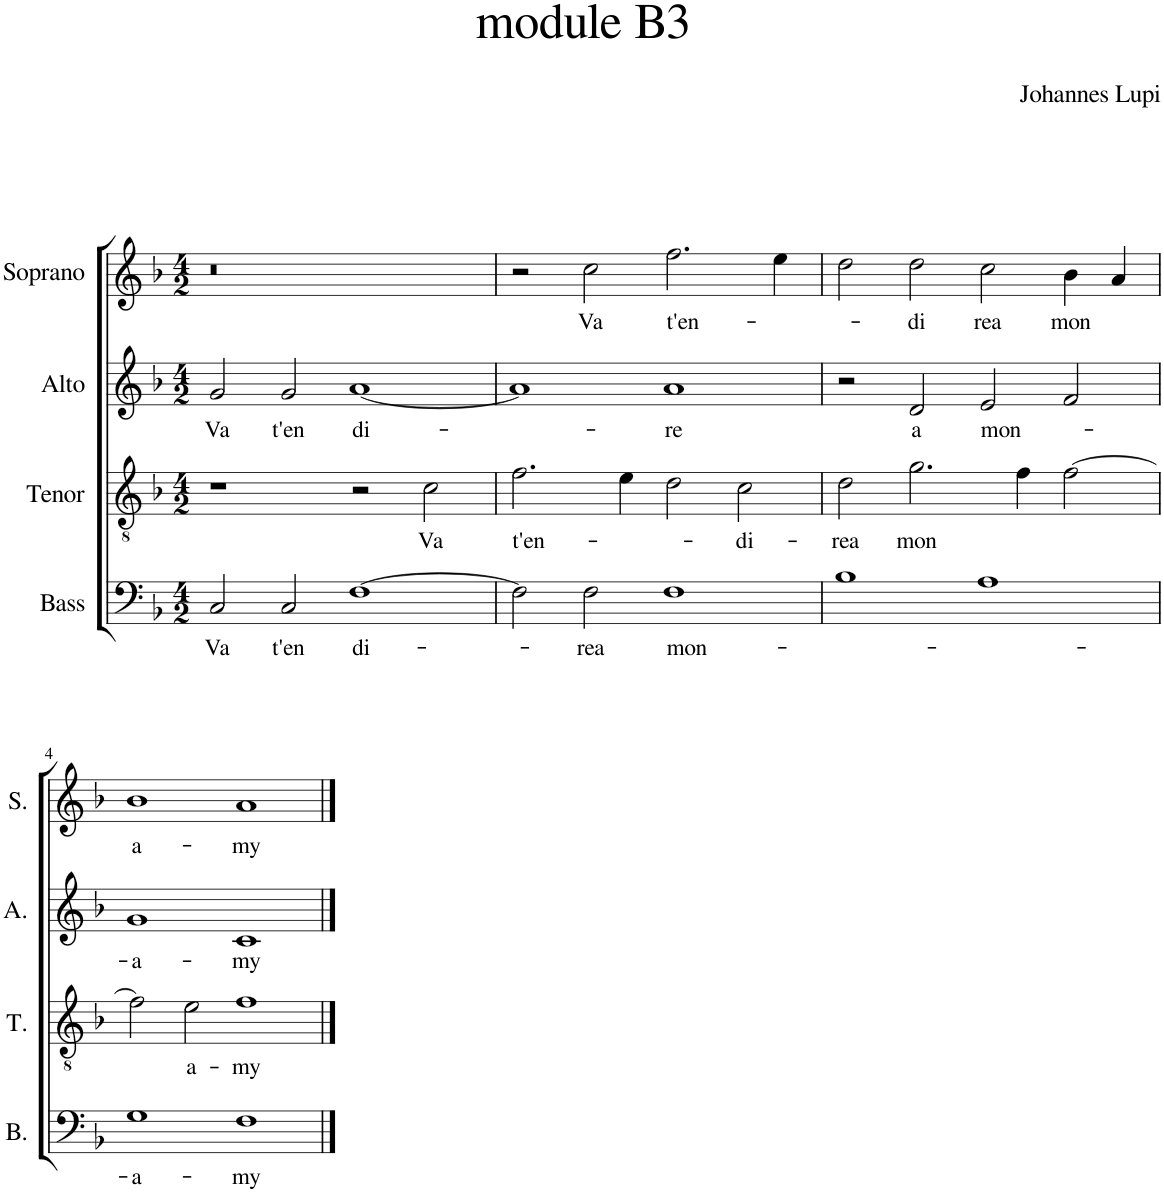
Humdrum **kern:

**kern	**text	**kern	**text	**kern	**text	**kern	**text
*part4	*part4	*part3	*part3	*part2	*part2	*part1	*part1
*staff4	*staff4	*staff3	*staff3	*staff2	*staff2	*staff1	*staff1
*I"Bass	*	*I"Tenor	*	*I"Alto	*	*I"Soprano	*
*I'B.	*	*I'T.	*	*I'A.	*	*I'S.	*
*clefF4	*	*clefGv2	*	*clefG2	*	*clefG2	*
*k[b-]	*	*k[b-]	*	*k[b-]	*	*k[b-]	*
*M4/2	*	*M4/2	*	*M4/2	*	*M4/2	*
=1	=1	=1	=1	=1	=1	=1	=1
!	!LO:LY:b	!	!	!	!LO:LY:b	!	!
2C/	Va	1r	.	2g/	Va	0r	.
!	!LO:LY:b	!	!	!	!LO:LY:b	!	!
2C/	t'en	.	.	2g/	t'en	.	.
!	!LO:LY:b	!	!	!	!LO:LY:b	!	!
[1F	di-	2r	.	[1a	di-	.	.
!	!	!	!LO:LY:b	!	!	!	!
.	.	2c\	Va	.	.	.	.
=2	=2	=2	=2	=2	=2	=2	=2
!	!	!	!LO:LY:b	!	!	!	!
2F\]	.	2.f\	t'en-	1a]	.	2r	.
!	!LO:LY:b	!	!	!	!	!	!LO:LY:b
2F\	rea	.	.	.	.	2cc\	Va
.	.	4e\	.	.	.	.	.
!	!LO:LY:b	!	!	!	!LO:LY:b	!	!LO:LY:b
1F	mon-	2d\	.	1a	re	2.ff\	t'en-
!	!	!	!LO:LY:b	!	!	!	!
.	.	2c\	di-	.	.	.	.
.	.	.	.	.	.	4ee\	.
=3	=3	=3	=3	=3	=3	=3	=3
!	!	!	!LO:LY:b	!	!	!	!
1B-	.	2d\	-rea	2r	.	2dd\	.
!	!	!	!LO:LY:b	!	!LO:LY:b	!	!LO:LY:b
.	.	2.g\	mon	2d/	a	2dd\	di
!	!	!	!	!	!LO:LY:b	!	!LO:LY:b
1A	.	.	.	2e/	mon-	2cc\	rea
.	.	4f\	.	.	.	.	.
!	!	!	!	!	!	!	!LO:LY:b
.	.	[2f\	.	2f/	.	4b-\	mon
.	.	.	.	.	.	4a/	.
!!LO:LB:g=z
=4	=4	=4	=4	=4	=4	=4	=4
!	!LO:LY:b	!	!	!	!LO:LY:b	!	!LO:LY:b
1G	a-	2f\]	.	1g	a-	1b-	a-
!	!	!	!LO:LY:b	!	!	!	!
.	.	2e\	a-	.	.	.	.
!	!LO:LY:b	!	!LO:LY:b	!	!LO:LY:b	!	!LO:LY:b
1F	-my	1f	-my	1c	-my	1a	-my
==	==	==	==	==	==	==	==
*-	*-	*-	*-	*-	*-	*-	*-
